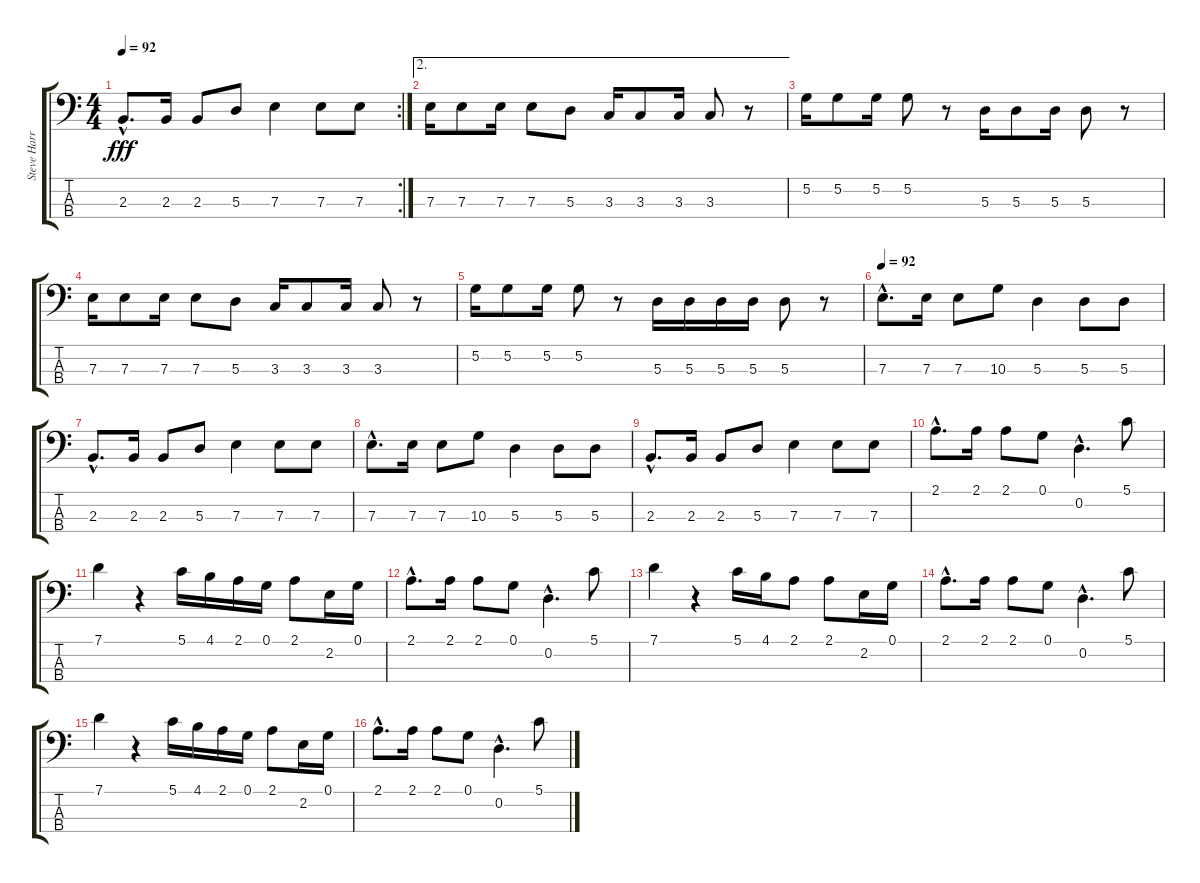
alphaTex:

\track ("Steve Harris" "Steve Harr") {instrument electricbassfinger}
\staff {score tabs}
\tuning (G2 D2 A1 E1) {hide}
\rc 2
\ts (4 4)
\tempo 92
\clef f4
\ks c
2.3{hac}.8{d dy fff} 2.3.16 2.3.8 5.3.8 7.3.4 7.3.8 7.3.8 |
\ae 2
7.3.16 7.3.8 7.3.16 7.3.8 5.3.8 3.3.16 3.3.8 3.3.16 3.3.8 r.8 |
5.2.16 5.2.8 5.2.16 5.2.8 r.8 5.3.16 5.3.8 5.3.16 5.3.8 r.8 |
7.3.16 7.3.8 7.3.16 7.3.8 5.3.8 3.3.16 3.3.8 3.3.16 3.3.8 r.8 |
5.2.16 5.2.8 5.2.16 5.2.8 r.8 5.3.16 5.3.16 5.3.16 5.3.16 5.3.8 r.8 |
\tempo 92
7.3{hac}.8{d} 7.3.16 7.3.8 10.3.8 5.3.4 5.3.8 5.3.8 |
2.3{hac}.8{d} 2.3.16 2.3.8 5.3.8 7.3.4 7.3.8 7.3.8 |
7.3{hac}.8{d} 7.3.16 7.3.8 10.3.8 5.3.4 5.3.8 5.3.8 |
2.3{hac}.8{d} 2.3.16 2.3.8 5.3.8 7.3.4 7.3.8 7.3.8 |
2.1{hac}.8{d} 2.1.16 2.1.8 0.1.8 0.2{hac}.4{d} 5.1.8 |
7.1.4 r.4 5.1.16 4.1.16 2.1.16 0.1.16 2.1.8 2.2.16 0.1.16 |
2.1{hac}.8{d} 2.1.16 2.1.8 0.1.8 0.2{hac}.4{d} 5.1.8 |
7.1.4 r.4 5.1.16 4.1.16 2.1.8 2.1.8 2.2.16 0.1.16 |
2.1{hac}.8{d} 2.1.16 2.1.8 0.1.8 0.2{hac}.4{d} 5.1.8 |
7.1.4 r.4 5.1.16 4.1.16 2.1.16 0.1.16 2.1.8 2.2.16 0.1.16 |
2.1{hac}.8{d} 2.1.16 2.1.8 0.1.8 0.2{hac}.4{d} 5.1.8
